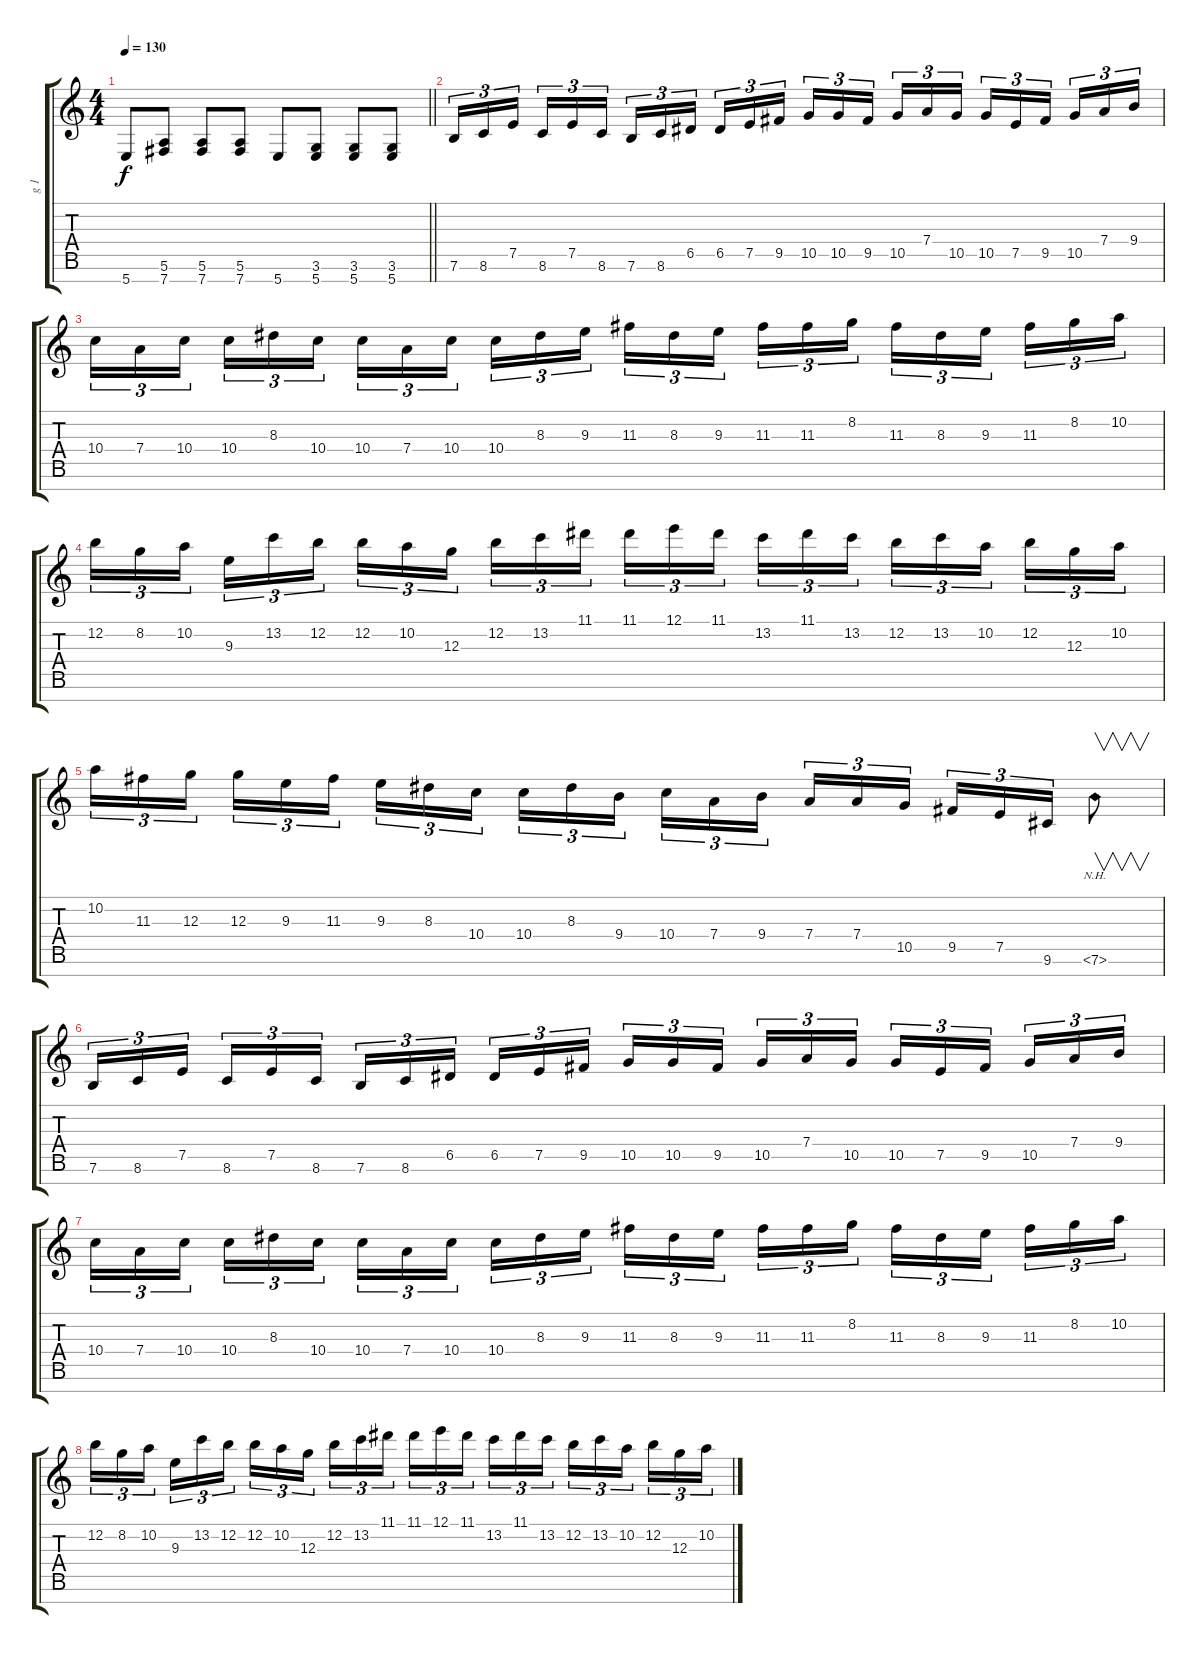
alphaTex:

\track ("g 1" "g 1") {instrument distortionguitar}
\staff {score tabs}
\tuning (E4 B3 G3 D3 A2 E2 B1) {hide}
\ts (4 4)
\tempo 130
\clef g2
\barLineRight lightlight
\ks c
5.7.8{dy f} (5.6 7.7).8 (5.6 7.7).8 (5.6 7.7).8 5.7.8 (3.6 5.7).8 (3.6 5.7).8 (3.6 5.7).8 |
\section ("" "")
7.6.16{tu (3 2) balance 8} 8.6.16{tu (3 2)} 7.5.16{tu (3 2) beam splitsecondary} 8.6.16{tu (3 2)} 7.5.16{tu (3 2)} 8.6.16{tu (3 2)} 7.6.16{tu (3 2)} 8.6.16{tu (3 2)} 6.5.16{tu (3 2) beam splitsecondary} 6.5.16{tu (3 2)} 7.5.16{tu (3 2)} 9.5.16{tu (3 2)} 10.5.16{tu (3 2)} 10.5.16{tu (3 2)} 9.5.16{tu (3 2) beam splitsecondary} 10.5.16{tu (3 2)} 7.4.16{tu (3 2)} 10.5.16{tu (3 2)} 10.5.16{tu (3 2)} 7.5.16{tu (3 2)} 9.5.16{tu (3 2) beam splitsecondary} 10.5.16{tu (3 2)} 7.4.16{tu (3 2)} 9.4.16{tu (3 2)} |
10.4.16{tu (3 2)} 7.4.16{tu (3 2)} 10.4.16{tu (3 2) beam splitsecondary} 10.4.16{tu (3 2)} 8.3.16{tu (3 2)} 10.4.16{tu (3 2)} 10.4.16{tu (3 2)} 7.4.16{tu (3 2)} 10.4.16{tu (3 2) beam splitsecondary} 10.4.16{tu (3 2)} 8.3.16{tu (3 2)} 9.3.16{tu (3 2)} 11.3.16{tu (3 2)} 8.3.16{tu (3 2)} 9.3.16{tu (3 2) beam splitsecondary} 11.3.16{tu (3 2)} 11.3.16{tu (3 2)} 8.2.16{tu (3 2)} 11.3.16{tu (3 2)} 8.3.16{tu (3 2)} 9.3.16{tu (3 2) beam splitsecondary} 11.3.16{tu (3 2)} 8.2.16{tu (3 2)} 10.2.16{tu (3 2)} |
12.2.16{tu (3 2)} 8.2.16{tu (3 2)} 10.2.16{tu (3 2) beam splitsecondary} 9.3.16{tu (3 2)} 13.2.16{tu (3 2)} 12.2.16{tu (3 2)} 12.2.16{tu (3 2)} 10.2.16{tu (3 2)} 12.3.16{tu (3 2) beam splitsecondary} 12.2.16{tu (3 2)} 13.2.16{tu (3 2)} 11.1.16{tu (3 2)} 11.1.16{tu (3 2)} 12.1.16{tu (3 2)} 11.1.16{tu (3 2) beam splitsecondary} 13.2.16{tu (3 2)} 11.1.16{tu (3 2)} 13.2.16{tu (3 2)} 12.2.16{tu (3 2)} 13.2.16{tu (3 2)} 10.2.16{tu (3 2) beam splitsecondary} 12.2.16{tu (3 2)} 12.3.16{tu (3 2)} 10.2.16{tu (3 2)} |
10.2.16{tu (3 2)} 11.3.16{tu (3 2)} 12.3.16{tu (3 2) beam splitsecondary} 12.3.16{tu (3 2)} 9.3.16{tu (3 2)} 11.3.16{tu (3 2)} 9.3.16{tu (3 2)} 8.3.16{tu (3 2)} 10.4.16{tu (3 2) beam splitsecondary} 10.4.16{tu (3 2)} 8.3.16{tu (3 2)} 9.4.16{tu (3 2)} 10.4.16{tu (3 2)} 7.4.16{tu (3 2)} 9.4.16{tu (3 2) beam splitsecondary} 7.4.16{tu (3 2)} 7.4.16{tu (3 2)} 10.5.16{tu (3 2)} 9.5.16{tu (3 2)} 7.5.16{tu (3 2)} 9.6.16{tu (3 2)} 7.6{nh}.8{v} |
7.6.16{tu (3 2)} 8.6.16{tu (3 2)} 7.5.16{tu (3 2) beam splitsecondary} 8.6.16{tu (3 2)} 7.5.16{tu (3 2)} 8.6.16{tu (3 2)} 7.6.16{tu (3 2)} 8.6.16{tu (3 2)} 6.5.16{tu (3 2) beam splitsecondary} 6.5.16{tu (3 2)} 7.5.16{tu (3 2)} 9.5.16{tu (3 2)} 10.5.16{tu (3 2)} 10.5.16{tu (3 2)} 9.5.16{tu (3 2) beam splitsecondary} 10.5.16{tu (3 2)} 7.4.16{tu (3 2)} 10.5.16{tu (3 2)} 10.5.16{tu (3 2)} 7.5.16{tu (3 2)} 9.5.16{tu (3 2) beam splitsecondary} 10.5.16{tu (3 2)} 7.4.16{tu (3 2)} 9.4.16{tu (3 2)} |
10.4.16{tu (3 2)} 7.4.16{tu (3 2)} 10.4.16{tu (3 2) beam splitsecondary} 10.4.16{tu (3 2)} 8.3.16{tu (3 2)} 10.4.16{tu (3 2)} 10.4.16{tu (3 2)} 7.4.16{tu (3 2)} 10.4.16{tu (3 2) beam splitsecondary} 10.4.16{tu (3 2)} 8.3.16{tu (3 2)} 9.3.16{tu (3 2)} 11.3.16{tu (3 2)} 8.3.16{tu (3 2)} 9.3.16{tu (3 2) beam splitsecondary} 11.3.16{tu (3 2)} 11.3.16{tu (3 2)} 8.2.16{tu (3 2)} 11.3.16{tu (3 2)} 8.3.16{tu (3 2)} 9.3.16{tu (3 2) beam splitsecondary} 11.3.16{tu (3 2)} 8.2.16{tu (3 2)} 10.2.16{tu (3 2)} |
12.2.16{tu (3 2)} 8.2.16{tu (3 2)} 10.2.16{tu (3 2) beam splitsecondary} 9.3.16{tu (3 2)} 13.2.16{tu (3 2)} 12.2.16{tu (3 2)} 12.2.16{tu (3 2)} 10.2.16{tu (3 2)} 12.3.16{tu (3 2) beam splitsecondary} 12.2.16{tu (3 2)} 13.2.16{tu (3 2)} 11.1.16{tu (3 2)} 11.1.16{tu (3 2)} 12.1.16{tu (3 2)} 11.1.16{tu (3 2) beam splitsecondary} 13.2.16{tu (3 2)} 11.1.16{tu (3 2)} 13.2.16{tu (3 2)} 12.2.16{tu (3 2)} 13.2.16{tu (3 2)} 10.2.16{tu (3 2) beam splitsecondary} 12.2.16{tu (3 2)} 12.3.16{tu (3 2)} 10.2.16{tu (3 2)}
